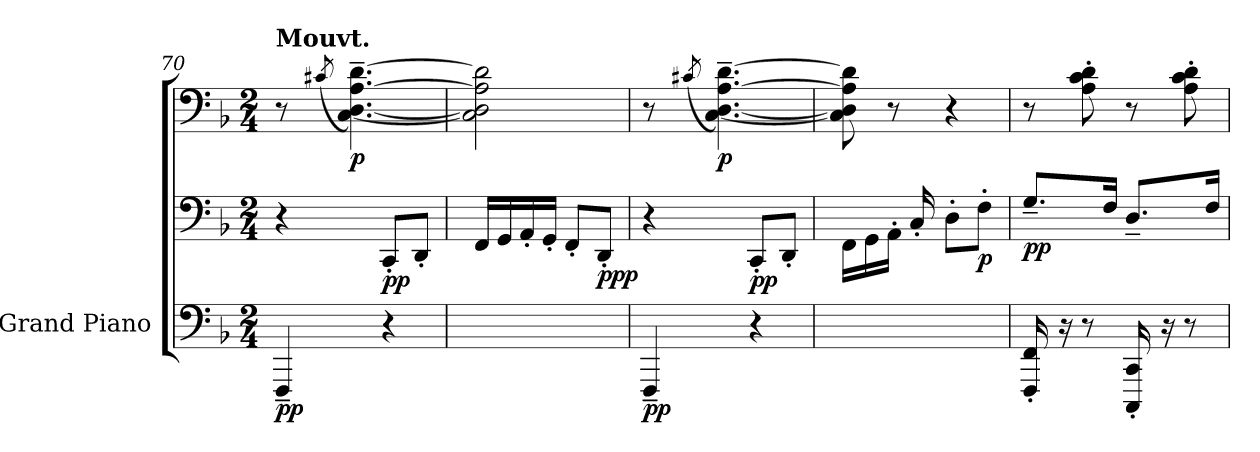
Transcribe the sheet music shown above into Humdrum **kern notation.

**kern	**kern	**kern	**dynam
*part1	*part1	*part1	*part1
*staff3	*staff2	*staff1	*staff1/2/3
*I"Grand Piano	*	*	*
*I'Pno.	*	*	*
*clefF4	*clefF4	*clefF4	*
*k[b-]	*k[b-]	*k[b-]	*
*M2/4	*M2/4	*M2/4	*
=70	=70	=70	=70
!	!	!LO:TX:a:B:t=Mouvt.	!
!	!	!	!LO:DY:b=3
4FFF~/	4r	8r	pp
.	.	(>8qc#X/	.
!	!	!	!LO:DY:b
.	.	[4.C\~ [4.D\~ [4.A\~ [4.d\~)	p
!	!	!	!LO:DY:b=2
4r	8CC'/L	.	pp
.	8DD'/J	.	.
=71	=71	=71	=71
2ryy	16FF/LL	2C\] 2D\] 2A\] 2d\]	.
.	16GG/	.	.
.	16AA'/	.	.
.	16GG'/JJ	.	.
.	8FF'/L	.	.
!	!	!	!LO:DY:b=2
.	8DD'/J	.	ppp
=72	=72	=72	=72
!	!	!	!LO:DY:b=3
4FFF~/	4r	8r	pp
.	.	(>8qc#X/	.
!	!	!	!LO:DY:b
.	.	[4.C\~ [4.D\~ [4.A\~ [4.d\~)	p
!	!	!	!LO:DY:b=2
4r	8CC'/L	.	pp
.	8DD'/J	.	.
!!LO:LB:g=z
=73	=73	=73	=73
2ryy	16FF\LL	8C\] 8D\] 8A\] 8d\]	.
.	16GG\	.	.
.	16AA'\JJ	8r	.
.	16C'/	.	.
.	8D'\L	4r	.
!	!	!	!LO:DY:b=2
.	8F'\J	.	p
=74	=74	=74	=74
!	!	!	!LO:DY:b=2
16FFF/' 16FF/'	8.G~/L	8r	pp
16r	.	.	.
8r	.	8A\' 8c\' 8d\'	.
.	16F/Jk	.	.
16CCC/' 16CC/'	8.D~/L	8r	.
16r	.	.	.
8r	.	8A\' 8c\' 8d\'	.
.	16F/Jk	.	.
=	=	=	=
*-	*-	*-	*-
